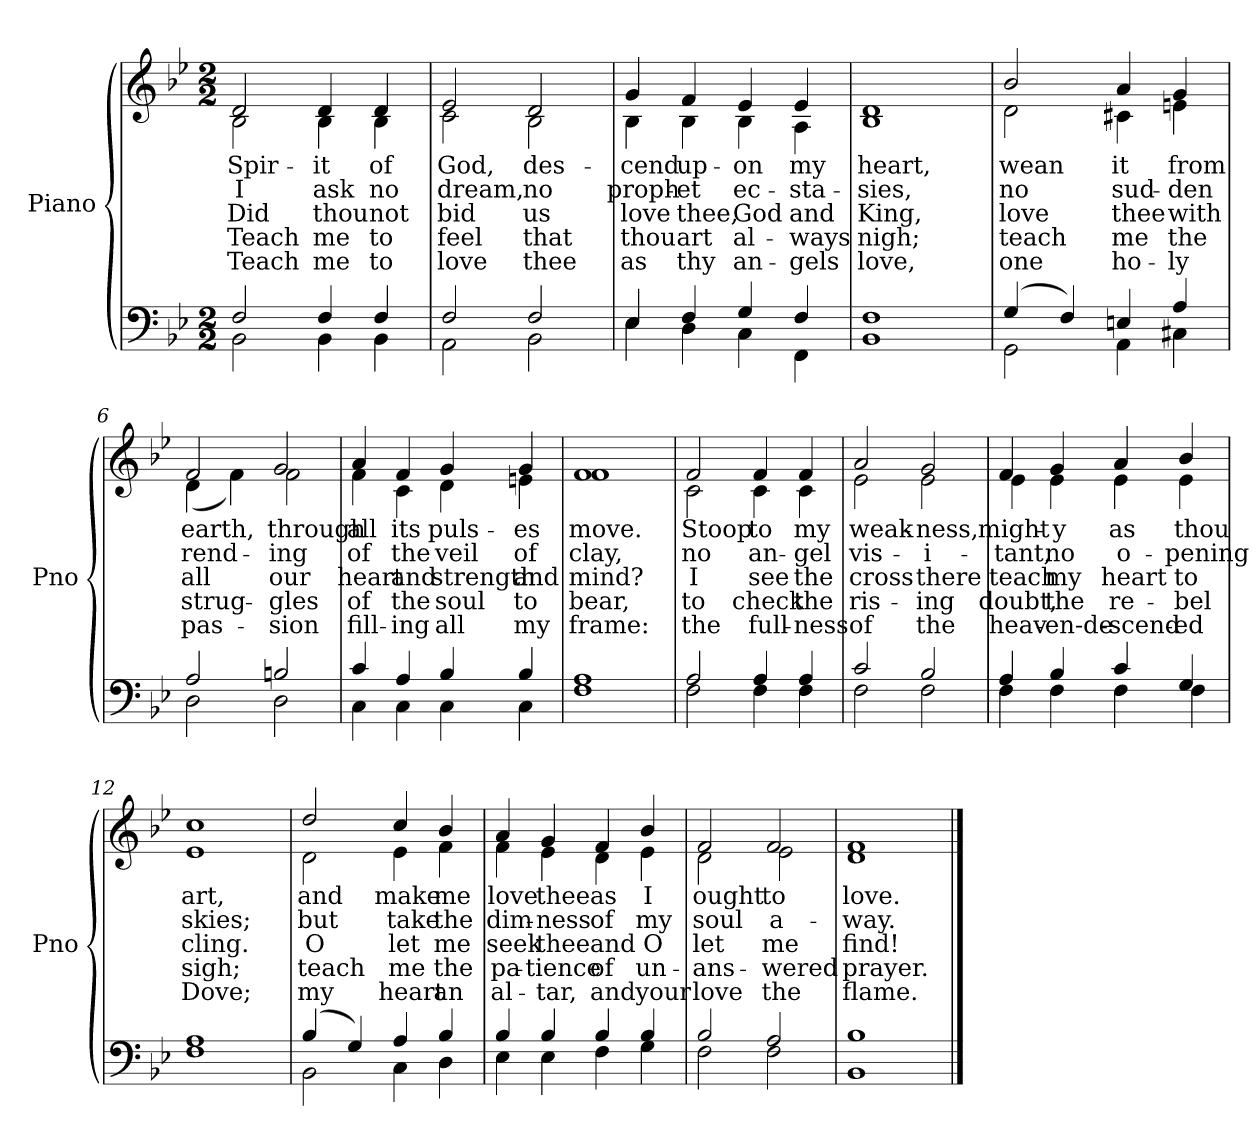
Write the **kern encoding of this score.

**kern	**kern	**text	**text	**text	**text	**text
*part2	*part1	*part1	*part1	*part1	*part1	*part1
*staff2	*staff1	*staff1	*staff1	*staff1	*staff1	*staff1
*I"Piano	*I"Piano	*	*	*	*	*
*I'Pno	*I'Pno	*	*	*	*	*
*clefF4	*clefG2	*	*	*	*	*
*k[b-e-]	*k[b-e-]	*	*	*	*	*
*M2/2	*M2/2	*	*	*	*	*
=1	=1	=1	=1	=1	=1	=1
*^	*	*	*	*	*	*
!	!	!LO:TX:b:i:t=Verse	!	!	!	!	!
!	!	!	!LO:LY:b	!LO:LY:b	!LO:LY:b	!LO:LY:b	!LO:LY:b
*	*	*^	*	*	*	*	*
2F/	2BB-\	2d/	2B-\	Spir-	I	Did	Teach	Teach
!	!	!	!	!LO:LY:b	!LO:LY:b	!LO:LY:b	!LO:LY:b	!LO:LY:b
4F/	4BB-\	4d/	4B-\	-it	ask	thou	me	me
!	!	!	!	!LO:LY:b	!LO:LY:b	!LO:LY:b	!LO:LY:b	!LO:LY:b
4F/	4BB-\	4d/	4B-\	of	no	not	to	to
=2	=2	=2	=2	=2	=2	=2	=2	=2
!	!	!	!	!LO:LY:b	!LO:LY:b	!LO:LY:b	!LO:LY:b	!LO:LY:b
2F/	2AA\	2e-/	2c\	God,	dream,	bid	feel	love
!	!	!	!	!LO:LY:b	!LO:LY:b	!LO:LY:b	!LO:LY:b	!LO:LY:b
2F/	2BB-\	2d/	2B-\	des-	no	us	that	thee
=3	=3	=3	=3	=3	=3	=3	=3	=3
!	!	!	!	!LO:LY:b	!LO:LY:b	!LO:LY:b	!LO:LY:b	!LO:LY:b
4E-/	4E-\	4g/	4B-\	-cend	proph-	love	thou	as
!	!	!	!	!LO:LY:b	!LO:LY:b	!LO:LY:b	!LO:LY:b	!LO:LY:b
4F/	4D\	4f/	4B-\	up-	-et	thee,	art	thy
!	!	!	!	!LO:LY:b	!LO:LY:b	!LO:LY:b	!LO:LY:b	!LO:LY:b
4G/	4C\	4e-/	4B-\	-on	ec-	God	al-	an-
!	!	!	!	!LO:LY:b	!LO:LY:b	!LO:LY:b	!LO:LY:b	!LO:LY:b
4F/	4FF\	4e-/	4A\	my	-sta-	and	-ways	-gels
=4	=4	=4	=4	=4	=4	=4	=4	=4
!	!	!	!	!LO:LY:b	!LO:LY:b	!LO:LY:b	!LO:LY:b	!LO:LY:b
1F	1BB-	1d	1B-	heart,	-sies,	King,	nigh;	love,
!!LO:LB:g=z	!!
=5	=5	=5	=5	=5	=5	=5	=5	=5
!	!	!	!	!LO:LY:b	!LO:LY:b	!LO:LY:b	!LO:LY:b	!LO:LY:b
(>4G/	2GG\	2b-/	2d\	wean	no	love	teach	one
4F/)	.	.	.	.	.	.	.	.
!	!	!	!	!LO:LY:b	!LO:LY:b	!LO:LY:b	!LO:LY:b	!LO:LY:b
4En/	4AA\	4a/	4c#X\	it	sud-	thee	me	ho-
!	!	!	!	!LO:LY:b	!LO:LY:b	!LO:LY:b	!LO:LY:b	!LO:LY:b
4A/	4C#X\	4g/	4en\	from	-den	with	the	-ly
=6	=6	=6	=6	=6	=6	=6	=6	=6
!	!	!	!	!LO:LY:b	!LO:LY:b	!LO:LY:b	!LO:LY:b	!LO:LY:b
2A/	2D\	2f/	(<4d\	earth,	rend-	all	strug-	pas-
.	.	.	4f\)	.	.	.	.	.
!	!	!	!	!LO:LY:b	!LO:LY:b	!LO:LY:b	!LO:LY:b	!LO:LY:b
2Bn/	2D\	2g/	2f\	through	-ing	our	-gles	-sion
=7	=7	=7	=7	=7	=7	=7	=7	=7
!	!	!	!	!LO:LY:b	!LO:LY:b	!LO:LY:b	!LO:LY:b	!LO:LY:b
4c/	4C\	4a/	4f\	all	of	heart	of	fill-
!	!	!	!	!LO:LY:b	!LO:LY:b	!LO:LY:b	!LO:LY:b	!LO:LY:b
4A/	4C\	4f/	4c\	its	the	and	the	-ing
!	!	!	!	!LO:LY:b	!LO:LY:b	!LO:LY:b	!LO:LY:b	!LO:LY:b
4B-/	4C\	4g/	4d\	puls-	veil	strength	soul	all
!	!	!	!	!LO:LY:b	!LO:LY:b	!LO:LY:b	!LO:LY:b	!LO:LY:b
4B-/	4C\	4g/	4en\	-es	of	and	to	my
=8	=8	=8	=8	=8	=8	=8	=8	=8
!	!	!	!	!LO:LY:b	!LO:LY:b	!LO:LY:b	!LO:LY:b	!LO:LY:b
1A	1F	1f	1f	move.	clay,	mind?	bear,	frame:
!!LO:LB:g=z	!!
=9	=9	=9	=9	=9	=9	=9	=9	=9
!	!	!	!	!LO:LY:b	!LO:LY:b	!LO:LY:b	!LO:LY:b	!LO:LY:b
2A/	2F\	2f/	2c\	Stoop	no	I	to	the
!	!	!	!	!LO:LY:b	!LO:LY:b	!LO:LY:b	!LO:LY:b	!LO:LY:b
4A/	4F\	4f/	4c\	to	an-	see	check	full-
!	!	!	!	!LO:LY:b	!LO:LY:b	!LO:LY:b	!LO:LY:b	!LO:LY:b
4A/	4F\	4f/	4c\	my	-gel	the	the	-ness
=10	=10	=10	=10	=10	=10	=10	=10	=10
!	!	!	!	!LO:LY:b	!LO:LY:b	!LO:LY:b	!LO:LY:b	!LO:LY:b
2c/	2F\	2a/	2e-\	weak-	vis-	cross	ris-	of
!	!	!	!	!LO:LY:b	!LO:LY:b	!LO:LY:b	!LO:LY:b	!LO:LY:b
2B-/	2F\	2g/	2e-\	-ness,	-i-	there	-ing	the
=11	=11	=11	=11	=11	=11	=11	=11	=11
!	!	!	!	!LO:LY:b	!LO:LY:b	!LO:LY:b	!LO:LY:b	!LO:LY:b
4A/	4F\	4f/	4e-\	might-	-tant,	teach	doubt,	heav-
!	!	!	!	!LO:LY:b	!LO:LY:b	!LO:LY:b	!LO:LY:b	!LO:LY:b
4B-/	4F\	4g/	4e-\	-y	no	my	the	-en-de-
!	!	!	!	!LO:LY:b	!LO:LY:b	!LO:LY:b	!LO:LY:b	!LO:LY:b
4c/	4F\	4a/	4e-\	as	o-	heart	re-	-scend-
!	!	!	!	!LO:LY:b	!LO:LY:b	!LO:LY:b	!LO:LY:b	!LO:LY:b
4G/	4F\	4b-/	4e-\	thou	-pening	to	-bel	-ed
=12	=12	=12	=12	=12	=12	=12	=12	=12
!	!	!	!	!LO:LY:b	!LO:LY:b	!LO:LY:b	!LO:LY:b	!LO:LY:b
1A	1F	1cc	1e-	art,	skies;	cling.	sigh;	Dove;
!!LO:LB:g=z	!!
=13	=13	=13	=13	=13	=13	=13	=13	=13
!	!	!	!	!LO:LY:b	!LO:LY:b	!LO:LY:b	!LO:LY:b	!LO:LY:b
(>4B-/	2BB-\	2dd/	2d\	and	but	O	teach	my
4G/)	.	.	.	.	.	.	.	.
!	!	!	!	!LO:LY:b	!LO:LY:b	!LO:LY:b	!LO:LY:b	!LO:LY:b
4A/	4C\	4cc/	4e-\	make	take	let	me	heart
!	!	!	!	!LO:LY:b	!LO:LY:b	!LO:LY:b	!LO:LY:b	!LO:LY:b
4B-/	4D\	4b-/	4f\	me	the	me	the	an
=14	=14	=14	=14	=14	=14	=14	=14	=14
!	!	!	!	!LO:LY:b	!LO:LY:b	!LO:LY:b	!LO:LY:b	!LO:LY:b
4B-/	4E-\	4a/	4f\	love	dim-	seek	pa-	al-
!	!	!	!	!LO:LY:b	!LO:LY:b	!LO:LY:b	!LO:LY:b	!LO:LY:b
4B-/	4E-\	4g/	4e-\	thee	-ness	thee	-tience	-tar,
!	!	!	!	!LO:LY:b	!LO:LY:b	!LO:LY:b	!LO:LY:b	!LO:LY:b
4B-/	4F\	4f/	4d\	as	of	and	of	and
!	!	!	!	!LO:LY:b	!LO:LY:b	!LO:LY:b	!LO:LY:b	!LO:LY:b
4B-/	4G\	4b-/	4e-\	I	my	O	un-	your
=15	=15	=15	=15	=15	=15	=15	=15	=15
!	!	!	!	!LO:LY:b	!LO:LY:b	!LO:LY:b	!LO:LY:b	!LO:LY:b
2B-/	2F\	2f/	2d\	ought	soul	let	-ans-	love
!	!	!	!	!LO:LY:b	!LO:LY:b	!LO:LY:b	!LO:LY:b	!LO:LY:b
2A/	2F\	2f/	2e-\	to	a-	me	-wered	the
=16	=16	=16	=16	=16	=16	=16	=16	=16
!	!	!	!	!LO:LY:b	!LO:LY:b	!LO:LY:b	!LO:LY:b	!LO:LY:b
1B-	1BB-	1f	1d	love.	-way.	find!	prayer.	flame.
*v	*v	*	*	*	*	*	*	*
*	*v	*v	*	*	*	*	*
==	==	==	==	==	==	==
*-	*-	*-	*-	*-	*-	*-
